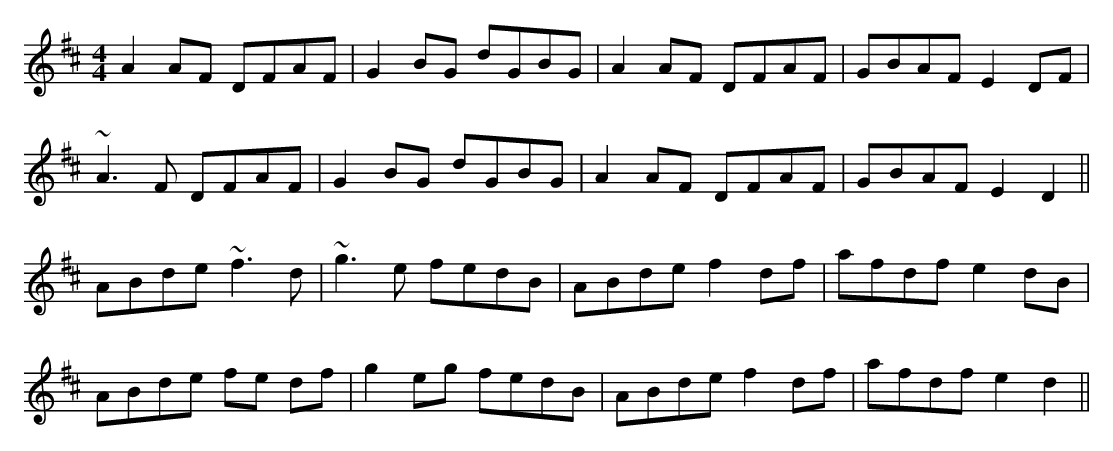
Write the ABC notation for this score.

X:1
M:4/4
K:D
A2 AF DFAF|G2 BG dGBG|A2 AF DFAF|GBAF E2 DF|
~A3 F DFAF|G2 BG dGBG|A2 AF DFAF|GBAF E2 D2||
ABde ~f3 d|~g3 e fedB|ABde f2 df|afdf e2 dB|
ABde fe df|g2 eg fedB|ABde f2 df|afdf e2 d2||
